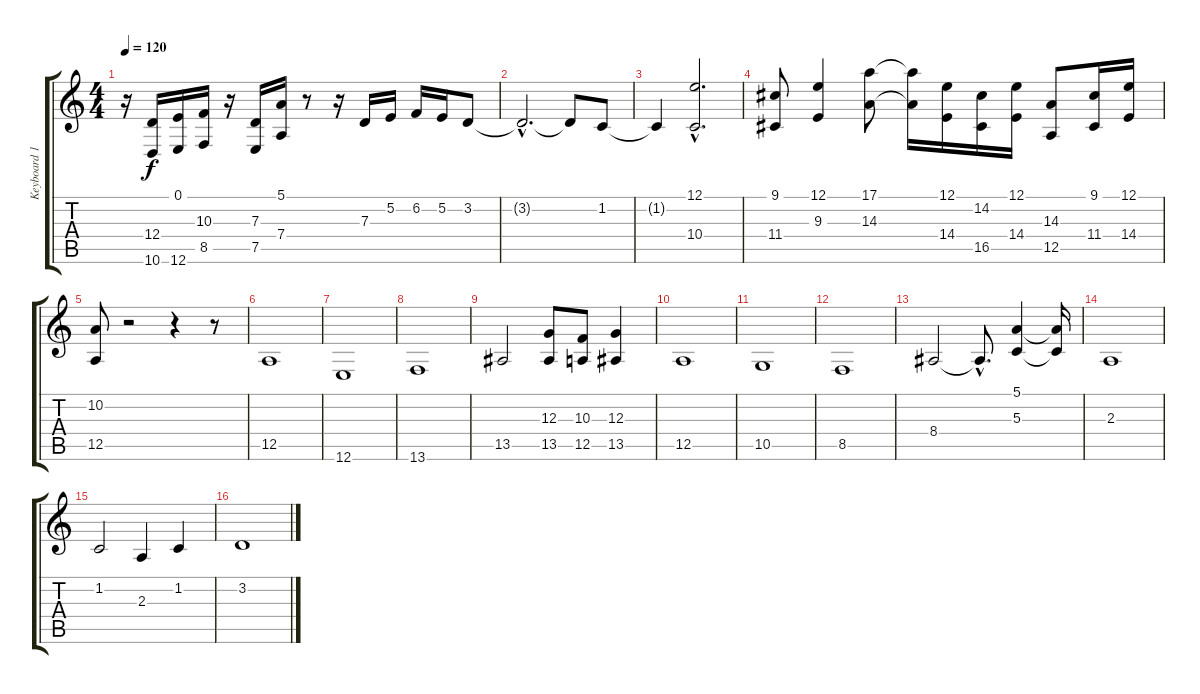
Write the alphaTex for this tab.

\track ("Keyboard 1" "Keyboard 1") {instrument brasssection}
\staff {score tabs}
\tuning (E4 B3 G3 D3 A2 E2) {hide}
\ts (4 4)
\tempo 120
\clef g2
\ks c
r.16{dy f} (12.4 10.6).16 (0.1 12.6).16 (10.3 8.5).16 r.16 (7.3 7.5).16 (5.1 7.4).16 r.8 r.16 7.3.16 5.2.16 6.2.16 5.2.16 3.2.8 |
3.2{hac t}.2{d} 3.2{t}.8 1.2.8 |
1.2{t}.4 (12.1{hac} 10.4{hac}).2{d} |
(9.1 11.4).8 (12.1 9.3).4 (17.1 14.3).8 (17.1{t} 14.3{t}).16 (12.1 14.4).16 (14.2 16.5).16 (12.1 14.4).16 (14.3 12.5).8 (9.1 11.4).16 (12.1 14.4).16 |
(10.2 12.5).8 r.2 r.4 r.8 |
12.5.1 |
12.6.1 |
13.6.1 |
13.5.2 (12.3 13.5).8 (10.3 12.5).8 (12.3 13.5).4 |
12.5.1 |
10.5.1 |
8.5.1 |
8.4.2 8.4{hac t}.8{d} (5.1 5.3).4 (5.1{t} 5.3{t}).16 |
2.3.1 |
1.2.2 2.3.4 1.2.4 |
3.2.1
